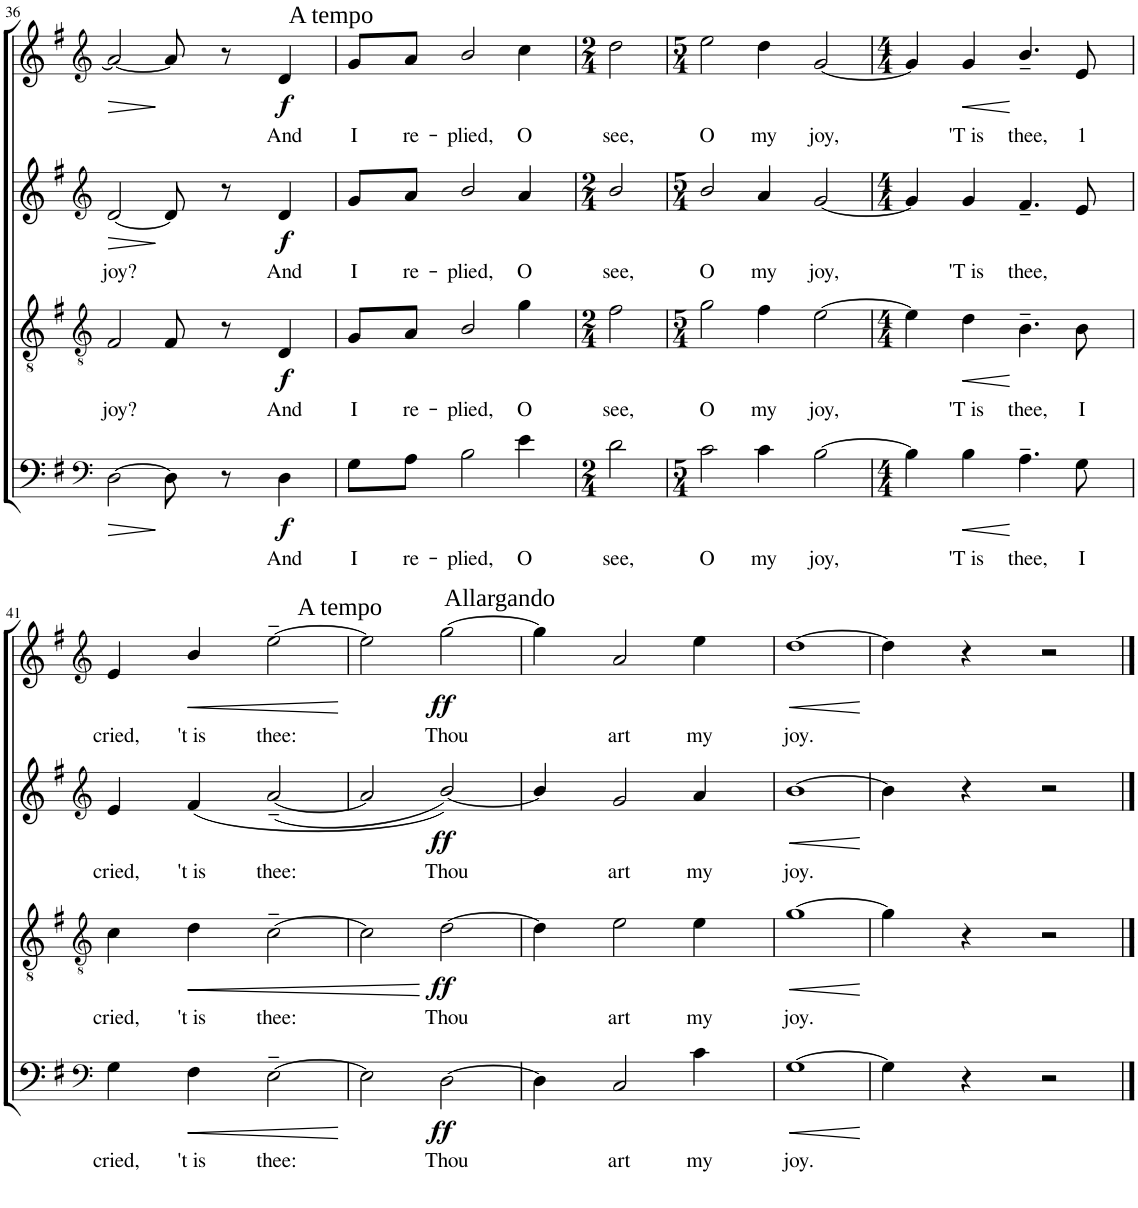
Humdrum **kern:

**kern	**text	**dynam	**kern	**text	**dynam	**kern	**text	**dynam	**kern	**text	**dynam
*part4	*part4	*part4	*part3	*part3	*part3	*part2	*part2	*part2	*part1	*part1	*part1
*staff4	*staff4	*staff4	*staff3	*staff3	*staff3	*staff2	*staff2	*staff2	*staff1	*staff1	*staff1
*I"BASS	*	*	*I"TENOR	*	*	*I"CONTRALTO	*	*	*I"SOPRANO	*	*
!!LO:PB:g=z
*clefF4	*	*	*clefGv2	*	*	*clefG2	*	*	*clefG2	*	*
*k[f#]	*	*	*k[f#]	*	*	*k[f#]	*	*	*k[f#]	*	*
*M4/4	*	*	*M4/4	*	*	*M4/4	*	*	*M4/4	*	*
=36	=36	=36	=36	=36	=36	=36	=36	=36	=36	=36	=36
!	!	!LO:HP:b	!	!LO:LY:b	!	!	!LO:LY:b	!LO:HP:b	!	!	!LO:HP:b
[2D\	.	>	2F#/	joy?	.	[2d/	joy?	>	2a/_	.	>
8D\]	.	]	8F#/	.	.	8d/]	.	]	8a/]	.	]
8r	.	.	8r	.	.	8r	.	.	8r	.	.
!	!	!	!	!	!	!	!	!	!LO:TX:a:t=A tempo	!	!
!	!LO:LY:b	!LO:DY:b	!	!LO:LY:b	!LO:DY:b	!	!LO:LY:b	!LO:DY:b	!	!LO:LY:b	!LO:DY:b
4D\	And	f	4D/	And	f	4d/	And	f	4d/	And	f
=37	=37	=37	=37	=37	=37	=37	=37	=37	=37	=37	=37
!	!LO:LY:b	!	!	!LO:LY:b	!	!	!LO:LY:b	!	!	!LO:LY:b	!
8G\L	I	.	8G/L	I	.	8g/L	I	.	8g/L	I	.
!	!LO:LY:b	!	!	!LO:LY:b	!	!	!LO:LY:b	!	!	!LO:LY:b	!
8A\J	re-	.	8A/J	re-	.	8a/J	re-	.	8a/J	re-	.
!	!LO:LY:b	!	!	!LO:LY:b	!	!	!LO:LY:b	!	!	!LO:LY:b	!
2B\	plied,	.	2B/	plied,	.	2b/	plied,	.	2b/	plied,	.
!	!LO:LY:b	!	!	!LO:LY:b	!	!	!LO:LY:b	!	!	!LO:LY:b	!
4e\	O	.	4g\	O	.	4a/	O	.	4cc\	O	.
=38	=38	=38	=38	=38	=38	=38	=38	=38	=38	=38	=38
*M2/4	*	*	*M2/4	*	*	*M2/4	*	*	*M2/4	*	*
!	!LO:LY:b	!	!	!LO:LY:b	!	!	!LO:LY:b	!	!	!LO:LY:b	!
2d\	see,	.	2f#\	see,	.	2b/	see,	.	2dd\	see,	.
=39	=39	=39	=39	=39	=39	=39	=39	=39	=39	=39	=39
*M5/4	*	*	*M5/4	*	*	*M5/4	*	*	*M5/4	*	*
!	!LO:LY:b	!	!	!LO:LY:b	!	!	!LO:LY:b	!	!	!LO:LY:b	!
2c\	O	.	2g\	O	.	2b/	O	.	2ee\	O	.
!	!LO:LY:b	!	!	!LO:LY:b	!	!	!LO:LY:b	!	!	!LO:LY:b	!
4c\	my	.	4f#\	my	.	4a/	my	.	4dd\	my	.
!	!LO:LY:b	!	!	!LO:LY:b	!	!	!LO:LY:b	!	!	!LO:LY:b	!
[2B\	joy,	.	[2e\	joy,	.	[2g/	joy,	.	[2g/	joy,	.
=40	=40	=40	=40	=40	=40	=40	=40	=40	=40	=40	=40
*M4/4	*	*	*M4/4	*	*	*M4/4	*	*	*M4/4	*	*
4B\]	.	.	4e\]	.	.	4g/]	.	.	4g/]	.	.
!	!LO:LY:b	!LO:HP:b	!	!LO:LY:b	!LO:HP:b	!	!LO:LY:b	!	!	!LO:LY:b	!LO:HP:b
4B\	'T is	<	4d\	'T is	<	4g/	'T is	.	4g/	'T is	<
!	!LO:LY:b	!	!	!LO:LY:b	!	!	!LO:LY:b	!	!	!LO:LY:b	!
4.A~\	thee,	[	4.B~\	thee,	[	4.f#~/	thee,	.	4.b~/	thee,	[
!	!LO:LY:b	!	!	!LO:LY:b	!	!	!	!	!	!LO:LY:b	!
8G\	I	.	8B\	I	.	8e/	.	.	8e/	1	.
!!LO:LB:g=z
=41	=41	=41	=41	=41	=41	=41	=41	=41	=41	=41	=41
*clefF4	*	*	*clefGv2	*	*	*clefG2	*	*	*clefG2	*	*
!	!LO:LY:b	!	!	!LO:LY:b	!	!	!LO:LY:b	!	!	!LO:LY:b	!
4G\	cried,	.	4c\	cried,	.	4e/	cried,	.	4e/	cried,	.
!	!LO:LY:b	!LO:HP:b	!	!LO:LY:b	!LO:HP:b	!	!LO:LY:b	!	!	!LO:LY:b	!LO:HP:b
4F#\	't is	<	4d\	't is	<	(4f#/	't is	.	4b/	't is	<
!	!LO:LY:b	!	!	!LO:LY:b	!	!	!LO:LY:b	!	!	!LO:LY:b	!
[2E~\	thee:	.	[2c~\	thee:	.	([2a~/	thee:	.	[2ee~\	thee:	.
.	.	[	.	.	.	.	.	.	.	.	[
=42	=42	=42	=42	=42	=42	=42	=42	=42	=42	=42	=42
!	!	!	!	!	!	!	!	!	!LO:TX:a:t=A tempo	!	!
2E\]	.	.	2c\]	.	.	2a/]	.	.	2ee\]	.	.
!	!	!	!	!	!	!	!	!	!LO:TX:a:t=Allargando	!	!
!	!LO:LY:b	!LO:DY:b	!	!LO:LY:b	!LO:DY:n=1:b	!	!LO:LY:b	!LO:DY:b	!	!LO:LY:b	!LO:DY:b
[2D\	Thou	ff	[2d\	Thou	[ ff	[2b/))	Thou	ff	[2gg\	Thou	ff
=43	=43	=43	=43	=43	=43	=43	=43	=43	=43	=43	=43
4D\]	.	.	4d\]	.	.	4b/]	.	.	4gg\]	.	.
!	!LO:LY:b	!	!	!LO:LY:b	!	!	!LO:LY:b	!	!	!LO:LY:b	!
2C/	art	.	2e\	art	.	2g/	art	.	2a/	art	.
!	!LO:LY:b	!	!	!LO:LY:b	!	!	!LO:LY:b	!	!	!LO:LY:b	!
4c\	my	.	4e\	my	.	4a/	my	.	4ee\	my	.
=44	=44	=44	=44	=44	=44	=44	=44	=44	=44	=44	=44
!	!LO:LY:b	!LO:HP:b	!	!LO:LY:b	!LO:HP:b	!	!LO:LY:b	!LO:HP:b	!	!LO:LY:b	!LO:HP:b
[1G	joy.	<	[1g	joy.	<	[1b	joy.	<	[1dd	joy.	<
.	.	[	.	.	[	.	.	[	.	.	[
=45	=45	=45	=45	=45	=45	=45	=45	=45	=45	=45	=45
4G\]	.	.	4g\]	.	.	4b\]	.	.	4dd\]	.	.
4r	.	.	4r	.	.	4r	.	.	4r	.	.
2r	.	.	2r	.	.	2r	.	.	2r	.	.
==	==	==	==	==	==	==	==	==	==	==	==
*-	*-	*-	*-	*-	*-	*-	*-	*-	*-	*-	*-
